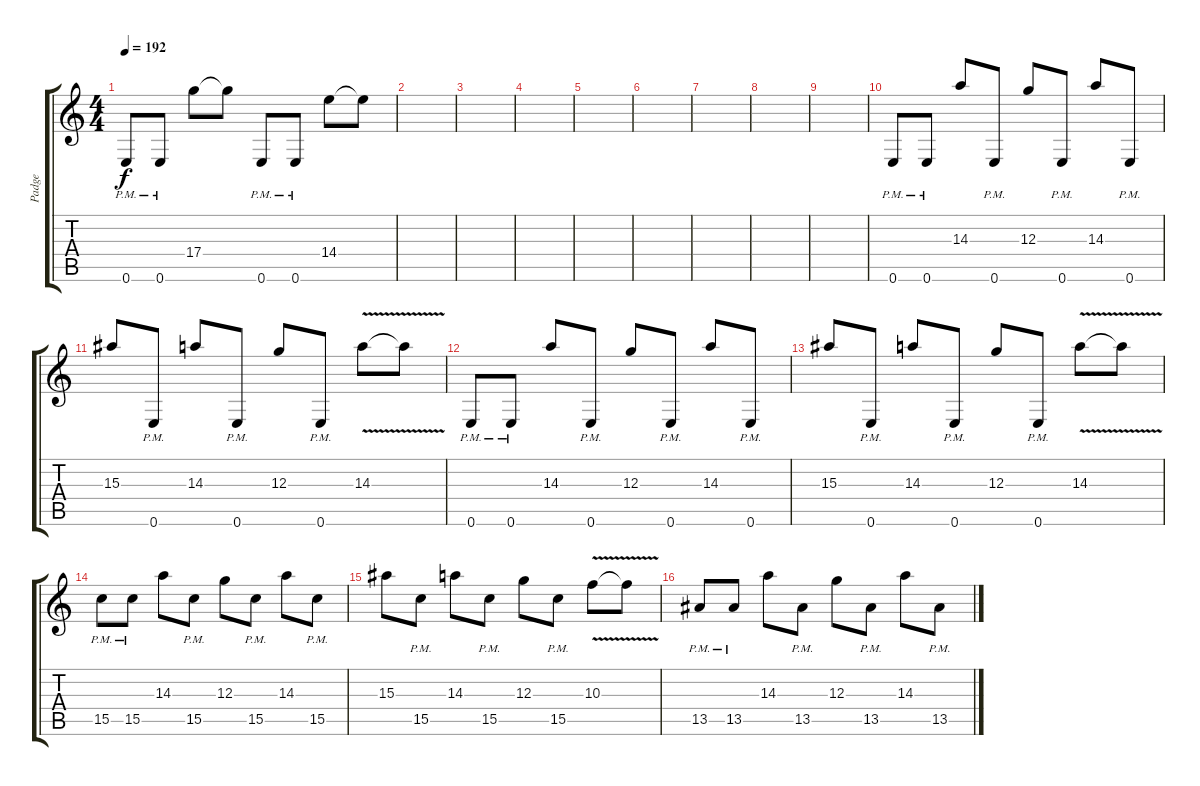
\track ("Padge" "Padge") {instrument distortionguitar}
\staff {score tabs}
\tuning (E4 B3 G3 D3 A2 E2) {hide}
\ts (4 4)
\tempo 192
\clef g2
\ks c
0.6{pm}.8{dy f} 0.6{pm}.8 17.4.8 17.4{t}.8 0.6{pm}.8 0.6{pm}.8 14.4.8 14.4{t}.8 |
|
|
|
|
|
|
|
|
0.6{pm}.8 0.6{pm}.8 14.3.8 0.6{pm}.8 12.3.8 0.6{pm}.8 14.3.8 0.6{pm}.8 |
15.3.8 0.6{pm}.8 14.3.8 0.6{pm}.8 12.3.8 0.6{pm}.8 14.3{v}.8 14.3{t}.8 |
0.6{pm}.8 0.6{pm}.8 14.3.8 0.6{pm}.8 12.3.8 0.6{pm}.8 14.3.8 0.6{pm}.8 |
15.3.8 0.6{pm}.8 14.3.8 0.6{pm}.8 12.3.8 0.6{pm}.8 14.3{v}.8 14.3{t}.8 |
15.5{pm}.8 15.5{pm}.8 14.3.8 15.5{pm}.8 12.3.8 15.5{pm}.8 14.3.8 15.5{pm}.8 |
15.3.8 15.5{pm}.8 14.3.8 15.5{pm}.8 12.3.8 15.5{pm}.8 10.3{v}.8 10.3{t}.8 |
13.5{pm}.8 13.5{pm}.8 14.3.8 13.5{pm}.8 12.3.8 13.5{pm}.8 14.3.8 13.5{pm}.8
